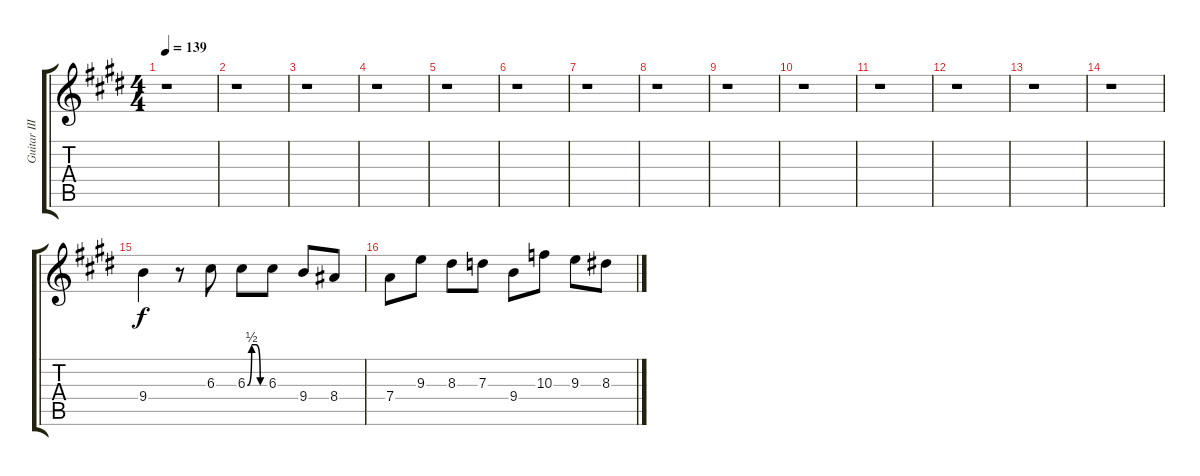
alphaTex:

\track ("Guitar III" "Guitar III") {instrument overdrivenguitar}
\staff {score tabs}
\tuning (E4 B3 G3 D3 A2 E2) {hide}
\ts (4 4)
\tempo 139
\clef g2
\ks e
r.1{dy f} |
r.1 |
r.1 |
r.1 |
r.1 |
r.1 |
r.1 |
r.1 |
r.1 |
r.1 |
r.1 |
r.1 |
r.1 |
r.1 |
9.4.4 r.8 6.3.8 6.3{be (custom 0 0 15 2 30 2 45 0 60 0)}.8 6.3.8 9.4.8 8.4.8 |
7.4.8 9.3.8 8.3.8 7.3.8 9.4.8 10.3.8 9.3.8 8.3.8
